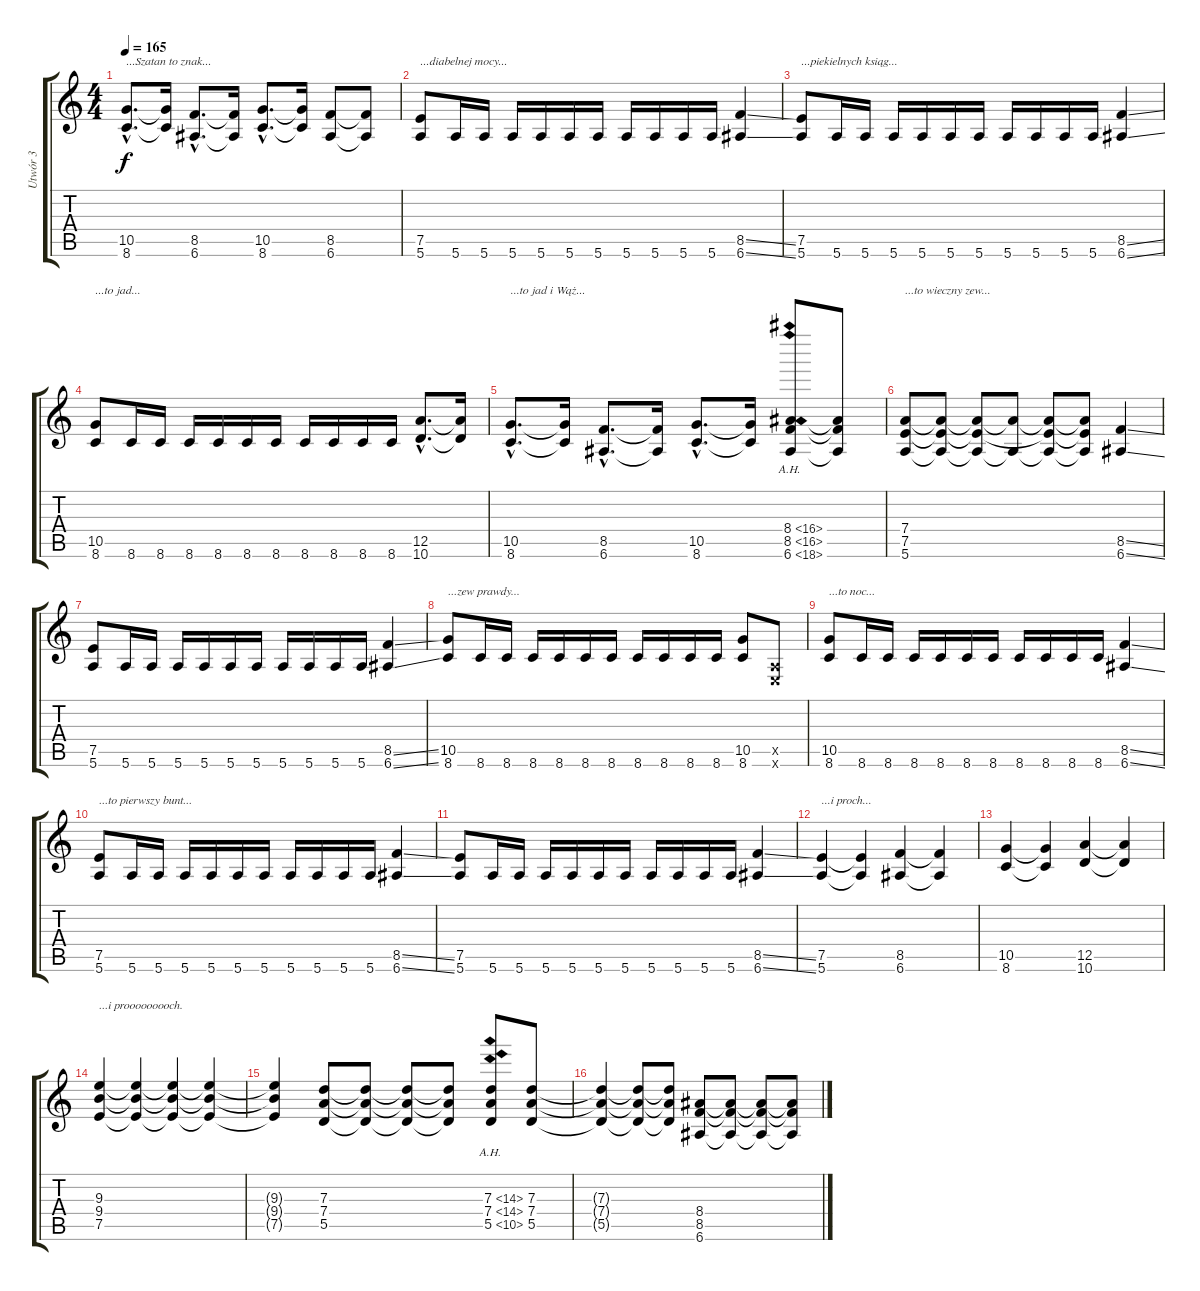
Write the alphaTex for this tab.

\track ("Utwór 3" "Utwór 3") {instrument distortionguitar}
\staff {score tabs}
\tuning (E4 B3 G3 D3 A2 E2) {hide}
\ts (4 4)
\tempo 165
\clef g2
\ks c
(10.5{hac} 8.6{hac}).8{d txt "...Szatan to znak..." dy f} (10.5{t} 8.6{t}).16 (8.5{hac} 6.6{hac}).8{d} (8.5{t} 6.6{t}).16 (10.5{hac} 8.6{hac}).8{d} (10.5{t} 8.6{t}).16 (8.5 6.6).8 (8.5{t} 6.6{t}).8 |
(7.5 5.6).8{txt "...diabelnej mocy..."} 5.6.16 5.6.16 5.6.16 5.6.16 5.6.16 5.6.16 5.6.16 5.6.16 5.6.16 5.6.16 (8.5{ss} 6.6{ss}).4 |
(7.5 5.6).8{txt "...piekielnych ksiąg..."} 5.6.16 5.6.16 5.6.16 5.6.16 5.6.16 5.6.16 5.6.16 5.6.16 5.6.16 5.6.16 (8.5{ss} 6.6{ss}).4 |
(10.5 8.6).8{txt "...to jad..."} 8.6.16 8.6.16 8.6.16 8.6.16 8.6.16 8.6.16 8.6.16 8.6.16 8.6.16 8.6.16 (12.5{hac} 10.6{hac}).8{d} (12.5{t} 10.6{t}).16 |
(10.5{hac} 8.6{hac}).8{d txt "...to jad i Wąż..."} (10.5{t} 8.6{t}).16 (8.5{hac} 6.6{hac}).8{d} (8.5{t} 6.6{t}).16 (10.5{hac} 8.6{hac}).8{d} (10.5{t} 8.6{t}).16 (8.4{ah 8} 8.5{ah 8} 6.6{ah 12}).8 (8.4{t} 8.5{t} 6.6{t}).8 |
(7.4 7.5 5.6).8{txt "...to wieczny zew..."} (7.4{t} 7.5{t} 5.6{t}).8 (7.4{t} 7.5{t} 5.6{t}).8 (7.4{t} 5.6{t}).8 (7.4{t} 7.5{t} 5.6{t}).8 (7.4{t} 7.5{t} 5.6{t}).8 (8.5{ss} 6.6{ss}).4 |
(7.5 5.6).8 5.6.16 5.6.16 5.6.16 5.6.16 5.6.16 5.6.16 5.6.16 5.6.16 5.6.16 5.6.16 (8.5{ss} 6.6{ss}).4 |
(10.5 8.6).8{txt "...zew prawdy..."} 8.6.16 8.6.16 8.6.16 8.6.16 8.6.16 8.6.16 8.6.16 8.6.16 8.6.16 8.6.16 (10.5 8.6).8 (0.5{x} 0.6{x}).8 |
(10.5 8.6).8{txt "...to noc..."} 8.6.16 8.6.16 8.6.16 8.6.16 8.6.16 8.6.16 8.6.16 8.6.16 8.6.16 8.6.16 (8.5{ss} 6.6{ss}).4 |
(7.5 5.6).8{txt "...to pierwszy bunt..."} 5.6.16 5.6.16 5.6.16 5.6.16 5.6.16 5.6.16 5.6.16 5.6.16 5.6.16 5.6.16 (8.5{ss} 6.6{ss}).4 |
(7.5 5.6).8 5.6.16 5.6.16 5.6.16 5.6.16 5.6.16 5.6.16 5.6.16 5.6.16 5.6.16 5.6.16 (8.5{ss} 6.6{ss}).4 |
(7.5 5.6).4{txt "...i proch..."} (7.5{t} 5.6{t}).4 (8.5 6.6).4 (8.5{t} 6.6{t}).4 |
(10.5 8.6).4 (10.5{t} 8.6{t}).4 (12.5 10.6).4 (12.5{t} 10.6{t}).4 |
(9.3 9.4 7.5).4{txt "...i prooooooooch."} (9.3{t} 9.4{t} 7.5{t}).4 (9.3{t} 9.4{t} 7.5{t}).4 (9.3{t} 9.4{t} 7.5{t}).4 |
(9.3{t} 9.4{t} 7.5{t}).4 (7.3 7.4 5.5).8 (7.3{t} 7.4{t} 5.5{t}).8 (7.3{t} 7.4{t} 5.5{t}).8 (7.3{t} 7.4{t} 5.5{t}).8 (7.3{ah 7} 7.4{ah 7} 5.5{ah 5}).8 (7.3 7.4 5.5).8 |
(7.3{t} 7.4{t} 5.5{t}).4 (7.3{t} 7.4{t} 5.5{t}).8 (7.3{t} 7.4{t} 5.5{t}).8 (8.4 8.5 6.6).8 (8.4{t} 8.5{t} 6.6{t}).8 (8.4{t} 8.5{t} 6.6{t}).8 (8.4{t} 8.5{t} 6.6{t}).8
